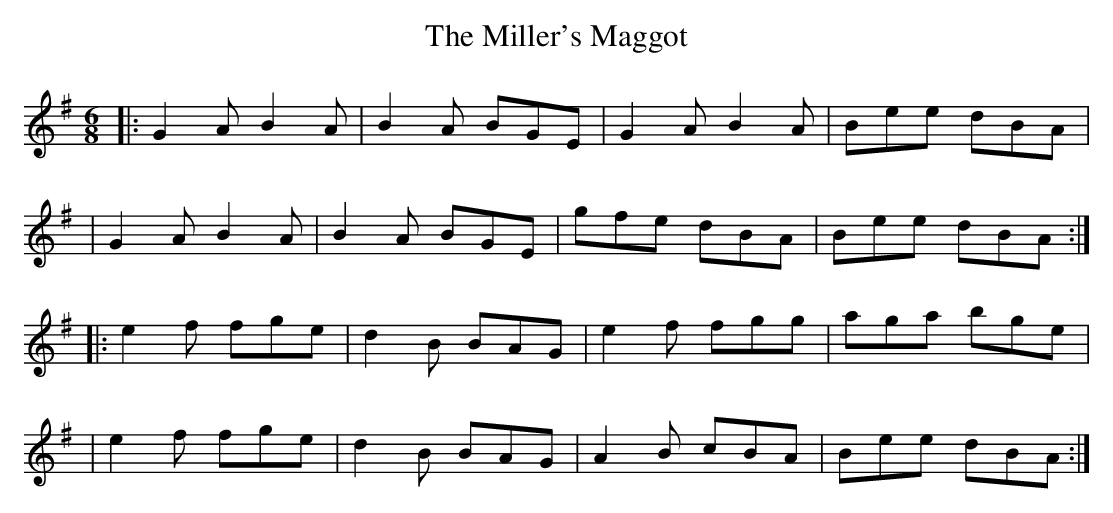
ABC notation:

X:1
T:Miller's Maggot, The
M:6/8
L:1/8
K:Gmaj
|:G2 A B2 A|B2 A BGE|G2 A B2 A|Bee dBA|
|G2 A B2 A|B2 A BGE|gfe dBA|Bee dBA:|
|:e2 f fge|d2 B BAG|e2 f fgg|aga bge|
|e2 f fge|d2 B BAG|A2 B cBA|Bee dBA:|
